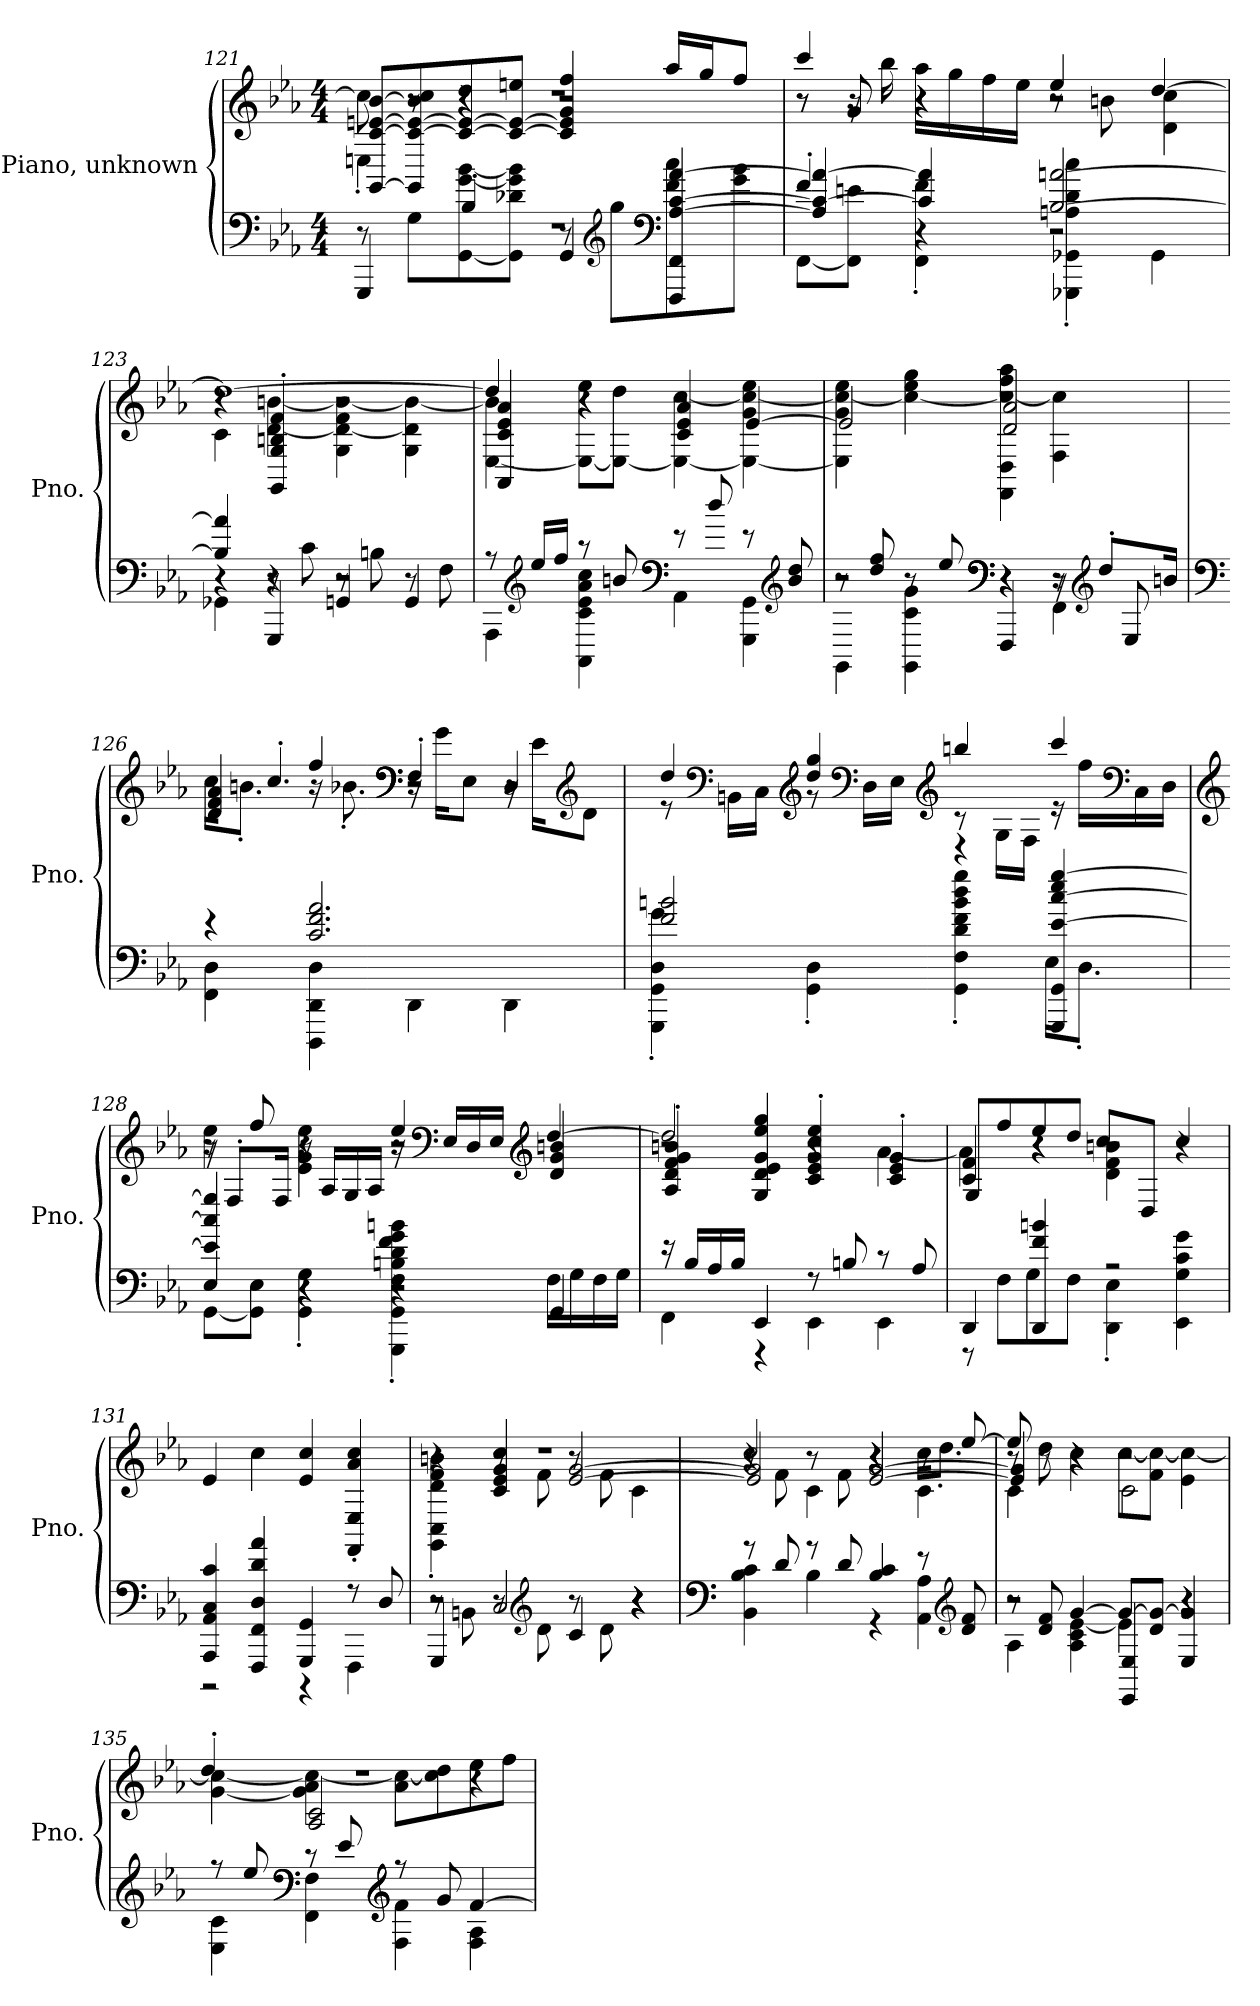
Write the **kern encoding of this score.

**kern	**kern
*part1	*part1
*staff2	*staff1
*I"Piano, unknown	*
*I'Pno.	*
!!LO:LB:g=z
*clefF4	*clefG2
*k[b-e-a-]	*k[b-e-a-]
*M4/4	*M4/4
=121	=121
*^	*^
*	*^	*	*^
*	*	*	*	*	*^
1r	8r	4GGG/	1r	8cc\]	[8GG/ [8c/ [8en/ [8b-/L	4En'\
.	8G\L	.	.	8r	8GG/] 8c/_ 8e/_ 8b-/] 8cc/	.
.	[8GG\ [8g\ [8b-\	4B-'/	.	4r	8c/_ 8e/_ 8dd/	4r
.	8GG\] 8d-X\ 8g\] 8b-\]J	.	.	.	8c/_ 8e/_ 8een/J	.
.	8r	4GG/	.	2r	4c/] 4e/] 4g/ 4ff/	2r
*clefG2	*	*	*	*	*	*
.	8gg\L	.	.	.	.	.
*clefF4	*	*	*	*	*	*
.	8f\ 8cc\	4FFF/ 4FF/ [4A-/ [4c/ [4a-/	.	.	16aa-/LL	.
.	.	.	.	.	16gg/J	.
.	8g\ 8b-\J	.	.	.	8ff/J	.
*	*	*	*	*	*v	*v
=122	=122	=122	=122	=122	=122
4f'/	[8FF\L	4A-/] 4c/_ 4a-/_	8r	8r	4ccc/
.	8FF\] 8en\J	.	8g/	16r	.
.	.	.	.	16bb-\	.
4r	4FF\' 4f\'	4c/] 4a-/]	4r	16aa-\LL	4r
.	.	.	.	16gg\	.
.	.	.	.	16ff\	.
.	.	.	.	16ee-\JJ	.
[2B-/ [2an/	4GGG-X\' 4GG-X\' 4An\' 4d\' 4cc\'	2r	4ee-/	8r	2r
.	.	.	.	8bn\	.
.	4GG-\	.	[4dd/	4d\ 4cc\	.
=123	=123	=123	=123	=123	=123
4B-/] 4a/]	4GG-X\	4r	1dd_	4c\	4r
4r	8r	4GGG/	.	[4d\ [4bn\	4GG/' 4G/' 4Bn/' 4f/'
.	8c\	.	.	.	.
2r	8r	4GGn/	.	4G\ 4d\_ 4f\ 4b\_	2r
.	8Bn\	.	.	.	.
.	8r	4GG/	.	4G\ 4d\] 4b\_	.
.	8F\	.	.	.	.
*	*v	*v	*	*	*
!!LO:LB:g=z	!!	!!
=124	=124	=124	=124	=124
8r	4AAA-\	4dd/]	[4E-\ 4b\]	4AA-/ 4c/ 4e-/ 4a-/
*clefG2	*	*	*	*
16ee-/LL	.	.	.	.
16ff/JJ	.	.	.	.
8r	4AA-\ 4c\ 4e-\ 4a-\ 4cc\	4r	8E-\_ 8ee-\L	4r
8bn/	.	.	8E-\_ 8dd\J	.
*clefF4	*	*	*	*
8r	4AA-\	2r	4E-\_ [4cc\	4c/ 4e-/ 4a-/
8dd/	.	.	.	.
8r	4GGG\ 4GG\	.	4E-\_ 4g\ 4cc\_ 4ee-\	[4e-/
*clefG2	*	*	*	*
8b/ 8dd/	.	.	.	.
=125	=125	=125	=125	=125
*	*^	*	*	*
8r	4GG\	2r	1r	4E-\] 4g\ 4cc\_ 4ee-\	2e-/]
8dd/ 8ff/	.	.	.	.	.
8r	4GG\ 4c\ 4g\	.	.	4cc\_ 4ee-\ 4gg\	.
8ee-/	.	.	.	.	.
*clefF4	*	*	*	*	*
4FFF/	4r	4r	.	4FF\ 4D\ 4cc\_ 4ff\ 4aa-\	2d/ 2a-/
16r	4FF\	8r	.	4F\ 4cc\]	.
*clefG2	*	*	*	*	*
8dd'/L	.	.	.	.	.
.	.	8E-/	.	.	.
16bn/Jk	.	.	.	.	.
*v	*v	*v	*	*	*
!!LO:LB:g=z	!!	!!
=126	=126	=126	=126
*clefF4	*	*	*
*^	*	*	*
4r	4FF\ 4D\	8r	16cc\KL	4d/ 4f/ 4a-/
.	.	.	8.bn'\J	.
.	.	4.cc'/	.	.
2.c/ 2.f/ 2.a-/	4DDD\ 4DD\ 4D\	.	16r	4ff/
.	.	.	8.b-X'\	.
*	*	*clefF4	*	*
.	4DD\	2r	16r	4F'/
.	.	.	16g\KL	.
.	.	.	8E-\J	.
.	4DD\	.	16r	4D/
.	.	.	16e-\KL	.
*	*	*clefG2	*	*
.	.	.	8d\J	.
*	*	*	*v	*v
=127	=127	=127	=127
2f/ 2bn/	4GGG\' 4GG\' 4D\' 4g\'	4dd/	8r
*	*	*clefF4	*
.	.	.	16BBn\LL
.	.	.	16C\JJ
*	*	*clefG2	*
.	4GG\' 4D\'	4dd/ 4gg/	8r
*	*	*clefF4	*
.	.	.	16D\LL
.	.	.	16E-\JJ
*	*	*clefG2	*
4r	4GG\' 4F\' 4d\' 4f\' 4b\' 4dd\' 4gg\'	4bbn/	8r
.	.	.	16G\LL
.	.	.	16F\JJ
4GGG/ 4GG/ [4e-/ [4cc/ 4ee-/ [4gg/	16E-\KL	4ccc/	16r
.	8.D'\J	.	16ff\LL
*	*	*clefF4	*
.	.	.	16C\
.	.	.	16D\JJ
*v	*v	*	*
*	*v	*v
!!LO:LB:g=z
=128	=128
*	*clefG2
*^	*^
*	*^	*	*^
4e-/] 4cc/] 4gg/]	[8GG\L	4E-'/	8r	4ee-\	16r
.	.	.	.	.	8F'/L
.	8GG\] 8E-\J	.	8ff/	.	.
.	.	.	.	.	16F/Jk
4r	4GG\' 4G\'	4r	4r	4e-\ 4g\ 4ee-\	16r
.	.	.	.	.	16A-/LL
.	.	.	.	.	16G/
.	.	.	.	.	16A-/JJ
2r	4GGG\' 4GG\' 4F\' 4Bn\' 4d\' 4f\' 4g\' 4bn\'	4r	4ee-/	2r	16r
*	*	*	*clefF4	*	*
.	.	.	.	.	16E-/LL
.	.	.	.	.	16D/
.	.	.	.	.	16E-/JJ
*	*	*	*clefG2	*	*
.	16F\LL	4GG/	[4dd/	.	4d/ 4g/ 4bn/
.	16G\	.	.	.	.
.	16F\	.	.	.	.
.	16G\JJ	.	.	.	.
*	*v	*v	*	*	*
=129	=129	=129	=129	=129
16r	4FF\	2dd/]	2r	4A-/' 4d/' 4f/' 4g/' 4bn/'
16B-/LL	.	.	.	.
16A-/	.	.	.	.
16B-/JJ	.	.	.	.
4EE-/	4r	.	.	4G/ 4d/ 4e-/ 4g/ 4ee-/ 4gg/
8r	4EE-\	2r	4r	4c/' 4e-/' 4g/' 4cc/' 4ee-/'
8Bn/	.	.	.	.
8r	4EE-\	.	[4a-\	4c/' 4e-/' 4g/'
8A-/	.	.	.	.
=130	=130	=130	=130	=130
4DD/	8r	4c/ 4f/	4a-\]	8G/L
.	8F\L	.	.	8ff/
4DD/ 4f/ 4bn/	8G\	4r	4r	8ee-/
.	8F\J	.	.	8dd/J
2r	4DD\' 4E-\'	2r	4d\ 4f\ 4bn\	8cc/L
.	.	.	.	8D/J
.	4EE-\ 4G\ 4c\ 4g\	.	4r	4cc/
*	*	*v	*v	*v
!!LO:PB:g=z
=131	=131	=131
4AAA-/ 4AA-/ 4C/ 4c/	2r	4e-/
4FFF/ 4FF/ 4D/ 4d/ 4a-/	.	4cc\
4GGG/ 4GG/	4r	4e-/ 4cc/
8r	4FFF\	4FF/' 4E-/' 4a-/' 4cc/'
8D/	.	.
=132	=132	=132
*	*^	*^
*	*	*	*	*^
2r	8r	4GGG/	1r	4GG\' 4C\' 4d\' 4f\' 4bn\'	4r
.	8BBn\	.	.	.	.
.	8r	2C/	.	8r	4c/ 4e-/ 4g/ 4cc/
*clefG2	*	*	*	*	*
.	8d\	.	.	8f\	.
4c/	8r	.	.	8r	[2e-/ [2g/
.	8d\	.	.	8f\	.
4r	4r	4r	.	4c\	.
*v	*v	*v	*	*	*
*	*v	*v	*v
=133	=133
*clefF4	*
*^	*^
*	*	*	*^
*	*	*	*	*^
8r	4BB-\ 4B-\ 4c\	2cc/	8r	2e-/] 2g/]	4r
8d/	.	.	8f\	.	.
8r	4B-\	.	8r	.	4c\
8d/	.	.	8f\	.	.
4B-/ 4c/	4r	4r	4r	[2e-/ [2g/	4r
8r	4AA-\ 4A-\	8r	16cc\KL	.	4c\
.	.	.	8.dd'\J	.	.
*clefG2	*	*	*	*	*
8d/ 8f/	.	[8ee-/	.	.	.
=134	=134	=134	=134	=134	=134
*	*^	*	*	*	*
8r	4A-\	2r	8ee-/]	8r	4e-/] 4g/]	4c\
8d/ 8f/	.	.	8r	8dd\	.	.
[4g/	4A-\ 4c\ [4e-\	.	4r	4cc\	4r	4r
8g/L_	4e-\]	4EE-/ 4E-/	2r	[8cc\L	2r	2c\
8d/ 8g/_J	.	.	.	8f\ 8cc\_J	.	.
4E-/ 4g/]	4r	4r	.	4e-\ 4cc\_	.	.
*	*v	*v	*	*	*	*
*	*	*	*	*v	*v
!!LO:LB:g=z
=135	=135	=135	=135	=135
8r	4E-\ 4c\	1r	[4g\ 4cc\_	4dd'/
8ee-/	.	.	.	.
*clefF4	*	*	*	*
8r	4FF\ 4F\	.	4g\] 4a-\ 4cc\_	2A-/ 2c/
8e-/	.	.	.	.
*clefG2	*	*	*	*
8r	4F\ 4f\	.	8a-\ 8cc\_L	.
8g/	.	.	8cc\] 8dd\	.
[4f/	4F\ 4A-\	.	8ee-\	4r
.	.	.	8ff\J	.
*v	*v	*	*	*
*	*v	*v	*v
=	=
*-	*-
